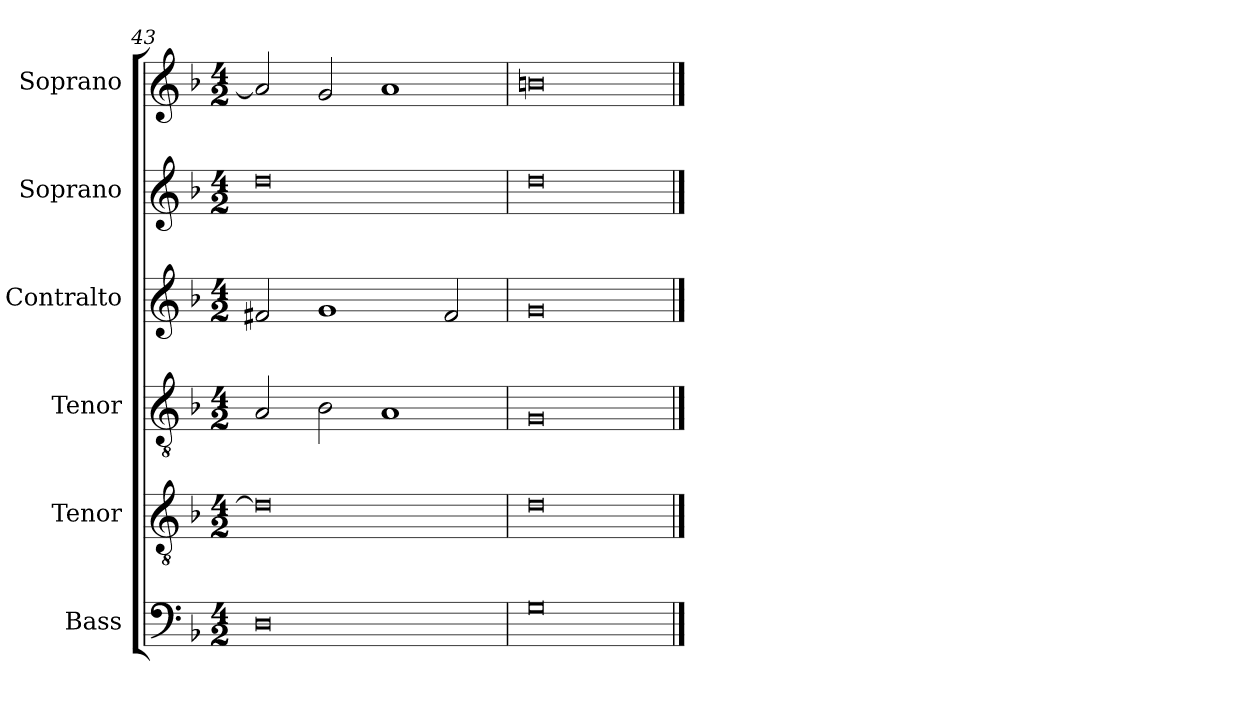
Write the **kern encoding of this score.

**kern	**kern	**kern	**kern	**kern	**kern
*part6	*part5	*part4	*part3	*part2	*part1
*staff6	*staff5	*staff4	*staff3	*staff2	*staff1
*I"Bass	*I"Tenor	*I"Tenor	*I"Contralto	*I"Soprano	*I"Soprano
*I'B	*I'T	*I'T	*I'A	*I'S	*I'S
*clefF4	*clefGv2	*clefGv2	*clefG2	*clefG2	*clefG2
*k[b-]	*k[b-]	*k[b-]	*k[b-]	*k[b-]	*k[b-]
*G:dor	*G:dor	*G:dor	*G:dor	*G:dor	*G:dor
*M4/2	*M4/2	*M4/2	*M4/2	*M4/2	*M4/2
=43	=43	=43	=43	=43	=43
0D	0d]	2A	2f#X	0dd	2a]
.	.	2B-	1g	.	2g
.	.	1A	.	.	1a
.	.	.	2f#	.	.
=44	=44	=44	=44	=44	=44
0G	0d	0G	0g	0dd	0bn
==	==	==	==	==	==
*-	*-	*-	*-	*-	*-
